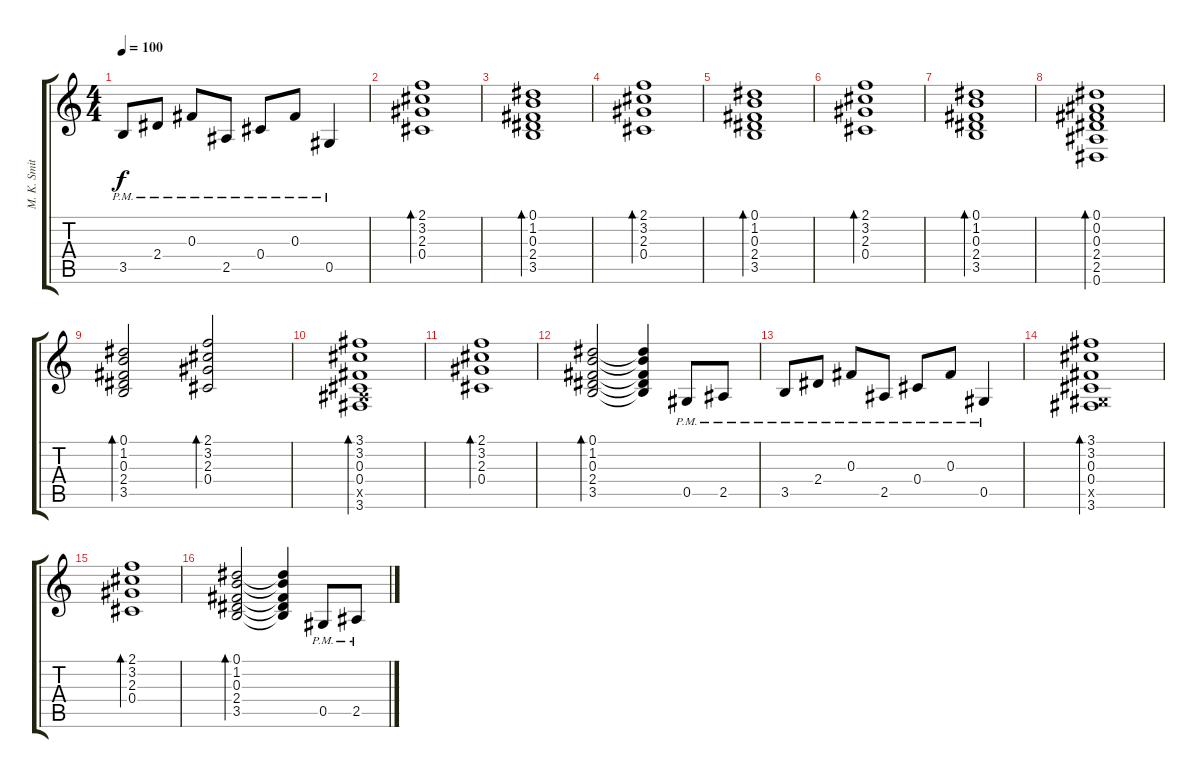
\track ("M. K. Smith " "M. K. Smit") {instrument distortionguitar}
\staff {score tabs}
\tuning (Eb4 Bb3 Gb3 Db3 Ab2 Eb2) {hide}
\ts (4 4)
\tempo 100
\clef g2
\ks c
3.5{pm}.8{dy f} 2.4{pm}.8 0.3{pm}.8 2.5{pm}.8 0.4{pm}.8 0.3{pm}.8 0.5{pm}.4 |
(2.1 3.2 2.3 0.4).1{bd 60} |
(0.1 1.2 0.3 2.4 3.5).1{bd 60} |
(2.1 3.2 2.3 0.4).1{bd 60} |
(0.1 1.2 0.3 2.4 3.5).1{bd 60} |
(2.1 3.2 2.3 0.4).1{bd 60} |
(0.1 1.2 0.3 2.4 3.5).1{bd 60} |
(0.1 0.2 0.3 2.4 2.5 0.6).1{bd 60} |
(0.1 1.2 0.3 2.4 3.5).2{bd 60} (2.1 3.2 2.3 0.4).2{bd 60} |
(3.1 3.2 0.3 0.4 2.5{x} 3.6).1{bd 60} |
(2.1 3.2 2.3 0.4).1{bd 60} |
(0.1 1.2 0.3 2.4 3.5).2{bd 60} (0.1{t} 1.2{t} 0.3{t} 2.4{t} 3.5{t}).4 0.5{pm}.8 2.5{pm}.8 |
3.5{pm}.8 2.4{pm}.8 0.3{pm}.8 2.5{pm}.8 0.4{pm}.8 0.3{pm}.8 0.5{pm}.4 |
(3.1 3.2 0.3 0.4 0.5{x} 3.6).1{bd 60} |
(2.1 3.2 2.3 0.4).1{bd 60} |
(0.1 1.2 0.3 2.4 3.5).2{bd 60} (0.1{t} 1.2{t} 0.3{t} 2.4{t} 3.5{t}).4 0.5{pm}.8 2.5{pm}.8
